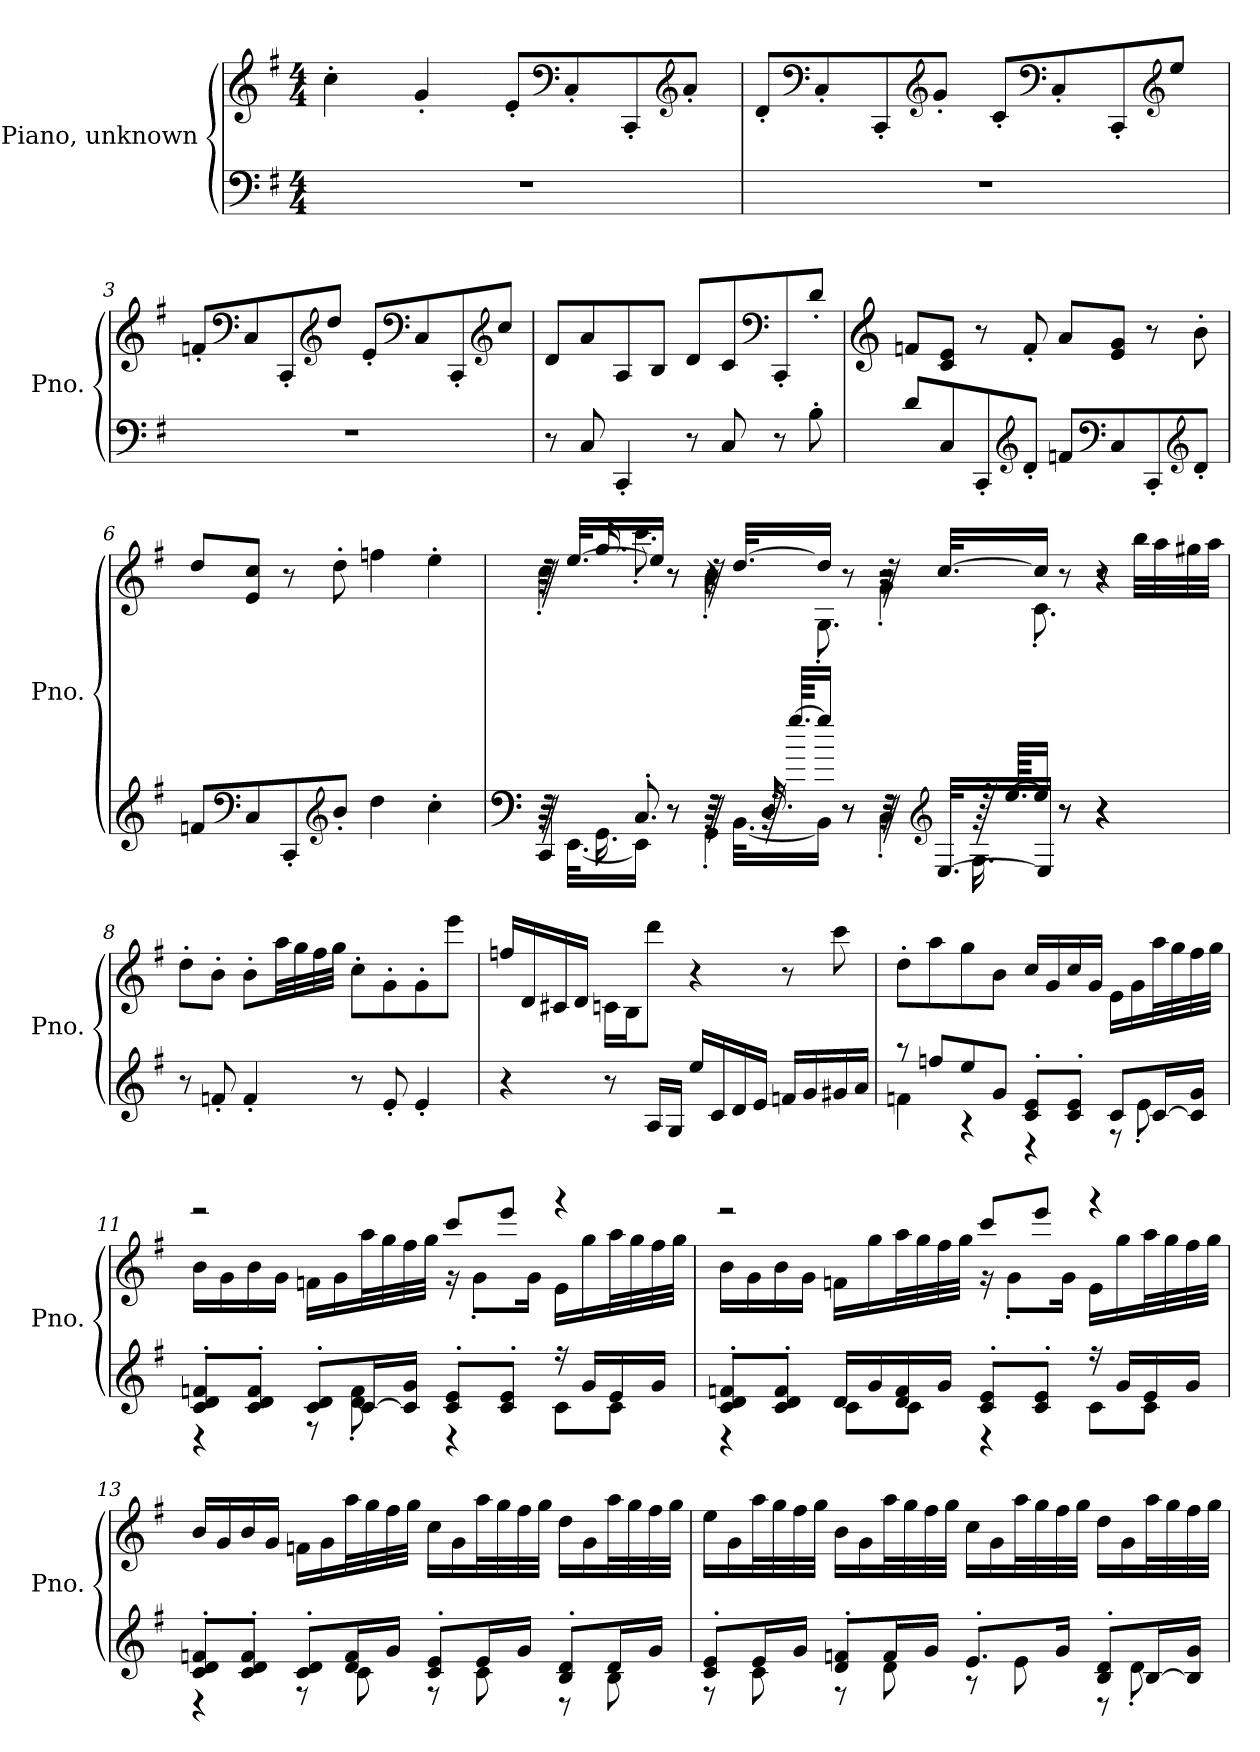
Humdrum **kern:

**kern	**kern
*part1	*part1
*staff2	*staff1
*I"Piano, unknown	*
*I'Pno.	*
*clefF4	*clefG2
*k[f#]	*k[f#]
*M4/4	*M4/4
*MM120	*MM120
=1	=1
1r	4cc'\
.	4g'/
.	8e'/L
*	*clefF4
.	8C'/
.	8CC'/
*	*clefG2
.	8a'/J
=2	=2
1r	8d'/L
*	*clefF4
.	8C'/
.	8CC'/
*	*clefG2
.	8g'/J
.	8c'/L
*	*clefF4
.	8C'/
.	8CC'/
*	*clefG2
.	8ee/J
=3	=3
1r	8fn'/L
*	*clefF4
.	8C/
.	8CC'/
*	*clefG2
.	8dd/J
.	8e'/L
*	*clefF4
.	8C/
.	8CC'/
*	*clefG2
.	8cc/J
!!LO:LB:g=z
=4	=4
8r	8d/L
8C/	8a/
4CC'/	8A/
.	8B/J
8r	8d/L
8C/	8c/
*	*clefF4
8r	8CC'/
8B'\	8d'/J
=5	=5
*	*clefG2
8d/L	8fn/L
8C/	8c/ 8e/J
8CC'/	8r
*clefG2	*
8d'/J	8f'/
8fn/L	8a/L
*clefF4	*
8C/	8e/ 8g/J
8CC'/	8r
*clefG2	*
8d'/J	8b'\
=6	=6
8fn/L	8dd/L
*clefF4	*
8C/	8e/ 8cc/J
8CC'/	8r
*clefG2	*
8b'/J	8dd'\
4dd\	4ffn\
4cc'\	4ee'\
!!LO:LB:g=z
=7	=7
*clefF4	*
*^	*^
*	*^	*	*^
*	*	*^	*	*	*^
16r	32r	4CC'/	64r	32r	16r	64r	4cc'\
.	.	.	[32.EE\KLL	.	.	[32.ee/KLL	.
.	16.GG\	.	.	16.gg/	.	.	.
8.C'/	.	.	16EE\JJ]	.	8.ccc'\	16ee/JJ]	.
.	8r	.	8r	8r	.	8r	.
32r	4GG'\	32r	64r	4r	16r	64r	4b'\
.	.	.	[32.BB\KLL	.	.	[32.dd/KLL	.
128r	.	16.D/	.	.	.	.	.
[64.gg/KKLL	.	.	.	.	.	.	.
16gg/JJ]	.	.	16BB\JJ]	.	8.G'\	16dd/JJ]	.
8r	.	8r	8r	.	.	8r	.
32r	32r	64r	4C'\	2r	16r	64r	4g'\
*clefG2	*	*	*	*	*	*	*
.	.	[32.E/KLL	.	.	.	[32.cc/KLL	.
128r	16.G\	.	.	.	.	.	.
[64.ee/KKLL	.	.	.	.	.	.	.
16ee/JJ]	.	16E/JJ]	.	.	8.c'\	16cc/JJ]	.
8r	8r	8r	.	.	.	8r	.
4r	4r	4r	4r	.	8r	4r	4r
.	.	.	.	.	32bb\LLL	.	.
.	.	.	.	.	32aa\	.	.
.	.	.	.	.	32gg#X\	.	.
.	.	.	.	.	32aa\JJJ	.	.
*v	*v	*v	*v	*	*	*	*
*	*v	*v	*v	*v
=8	=8
8r	8dd'\L
8fn'/	8b'\J
4f'/	8b'\L
.	32aa\LL
.	32gg\
.	32ff#\
.	32gg\JJJ
8r	8cc'\L
8e'/	8g'\
4e'/	8g'\
.	8eee\J
!!LO:LB:g=z
=9	=9
4r	16ffn/LL
.	16d/
.	16c#X/
.	16d/JJ
8r	16cn\LL
.	16B\J
16A/LL	8ddd\J
16G/JJ	.
16ee/LL	4r
16c/	.
16d/	.
16e/JJ	.
16fn/LL	8r
16g/	.
16g#X/	8ccc\
16a/JJ	.
=10	=10
*^	*
8r	4fn\	8dd'\L
8ffn/L	.	8aa\
8ee/	4r	8gg\
8g/J	.	8b\J
8c/' 8e/'L	4r	16cc/LL
.	.	16g/
8c/' 8e/'J	.	16cc/
.	.	16g/JJ
8c/L	8r	16e\LL
.	.	16g\
[16c/L	8e'\	32aa\L
.	.	32gg\
16c/] 16g/JJ	.	32ff#\
.	.	32gg\JJJ
!!LO:LB:g=z
=11	=11	=11
*	*	*^
8c/' 8d/' 8fn/'L	4r	2r	16b\LL
.	.	.	16g\
8c/' 8d/' 8f/'J	.	.	16b\
.	.	.	16g\JJ
8c/' 8d/'L	8r	.	16fn\LL
.	.	.	16g\
[16c/L	8d\' 8f\'	.	32aa\L
.	.	.	32gg\
16c/] 16g/JJ	.	.	32ff#\
.	.	.	32gg\JJJ
8c/' 8e/'L	4r	8ccc/L	16r
.	.	.	8g'\L
8c/' 8e/'J	.	8eee/J	.
.	.	.	16g\Jk
16r	8c\L	4r	16e\LL
16g/LL	.	.	16gg\
16e/	8c\J	.	32aa\L
.	.	.	32gg\
16g/JJ	.	.	32ff#\
.	.	.	32gg\JJJ
=12	=12	=12	=12
8c/' 8d/' 8fn/'L	4r	2r	16b\LL
.	.	.	16g\
8c/' 8d/' 8f/'J	.	.	16b\
.	.	.	16g\JJ
16d/LL	8c\L	.	16fn\LL
16g/	.	.	16gg\
16d/ 16f/	8c\J	.	32aa\L
.	.	.	32gg\
16g/JJ	.	.	32ff#\
.	.	.	32gg\JJJ
8c/' 8e/'L	4r	8ccc/L	16r
.	.	.	8g'\L
8c/' 8e/'J	.	8eee/J	.
.	.	.	16g\Jk
16r	8c\L	4r	16e\LL
16g/LL	.	.	16gg\
16e/	8c\J	.	32aa\L
.	.	.	32gg\
16g/JJ	.	.	32ff#\
.	.	.	32gg\JJJ
*	*	*v	*v
!!LO:LB:g=z
=13	=13	=13
8c/' 8d/' 8fn/'L	4r	16b/LL
.	.	16g/
8c/' 8d/' 8f/'J	.	16b/
.	.	16g/JJ
8c/' 8d/'L	8r	16fn\LL
.	.	16g\
16d/ 16f/L	8c\	32aa\L
.	.	32gg\
16g/JJ	.	32ff#\
.	.	32gg\JJJ
8c/' 8e/'L	8r	16cc\LL
.	.	16g\
16e/L	8c\	32aa\L
.	.	32gg\
16g/JJ	.	32ff#\
.	.	32gg\JJJ
8B/' 8d/'L	8r	16dd\LL
.	.	16g\
16d/L	8B\	32aa\L
.	.	32gg\
16g/JJ	.	32ff#\
.	.	32gg\JJJ
=14	=14	=14
8c/' 8e/'L	8r	16ee\LL
.	.	16g\
16e/L	8c\	32aa\L
.	.	32gg\
16g/JJ	.	32ff#\
.	.	32gg\JJJ
8d/' 8fn/'L	8r	16b\LL
.	.	16g\
16f/L	8d\	32aa\L
.	.	32gg\
16g/JJ	.	32ff#\
.	.	32gg\JJJ
8.e'/L	8r	16cc\LL
.	.	16g\
.	8e\	32aa\L
.	.	32gg\
16g/Jk	.	32ff#\
.	.	32gg\JJJ
8B/' 8d/'L	8r	16dd\LL
.	.	16g\
[16B/L	8d'\	32aa\L
.	.	32gg\
16B/] 16g/JJ	.	32ff#\
.	.	32gg\JJJ
*v	*v	*
=	=
*-	*-
